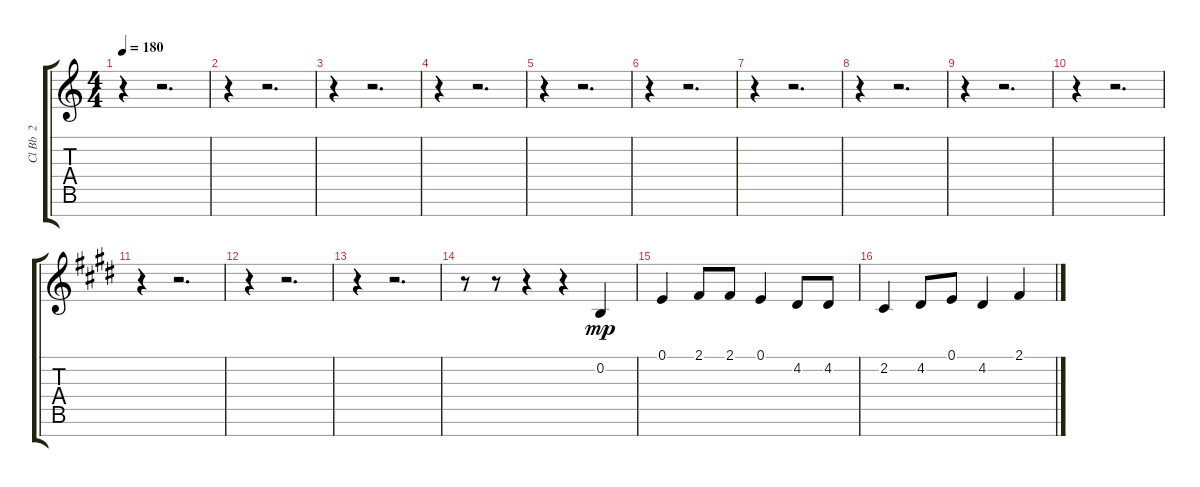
\track ("Cl Bb  2" "Cl Bb  2") {instrument clarinet}
\staff {score tabs}
\tuning (E4 B3 G3 D3 A2 E2 B1) {hide}
\ts (4 4)
\tempo 180
\clef g2
\ks c
r.4{dy mp} r.2{d} |
r.4 r.2{d} |
r.4 r.2{d} |
r.4 r.2{d} |
r.4 r.2{d} |
r.4 r.2{d} |
r.4 r.2{d} |
r.4 r.2{d} |
r.4 r.2{d} |
r.4 r.2{d} |
\ks e
r.4 r.2{d} |
r.4 r.2{d} |
r.4 r.2{d} |
r.8 r.8 r.4 r.4 0.2.4 |
0.1.4 2.1.8 2.1.8 0.1.4 4.2.8 4.2.8 |
2.2.4 4.2.8 0.1.8 4.2.4 2.1.4
